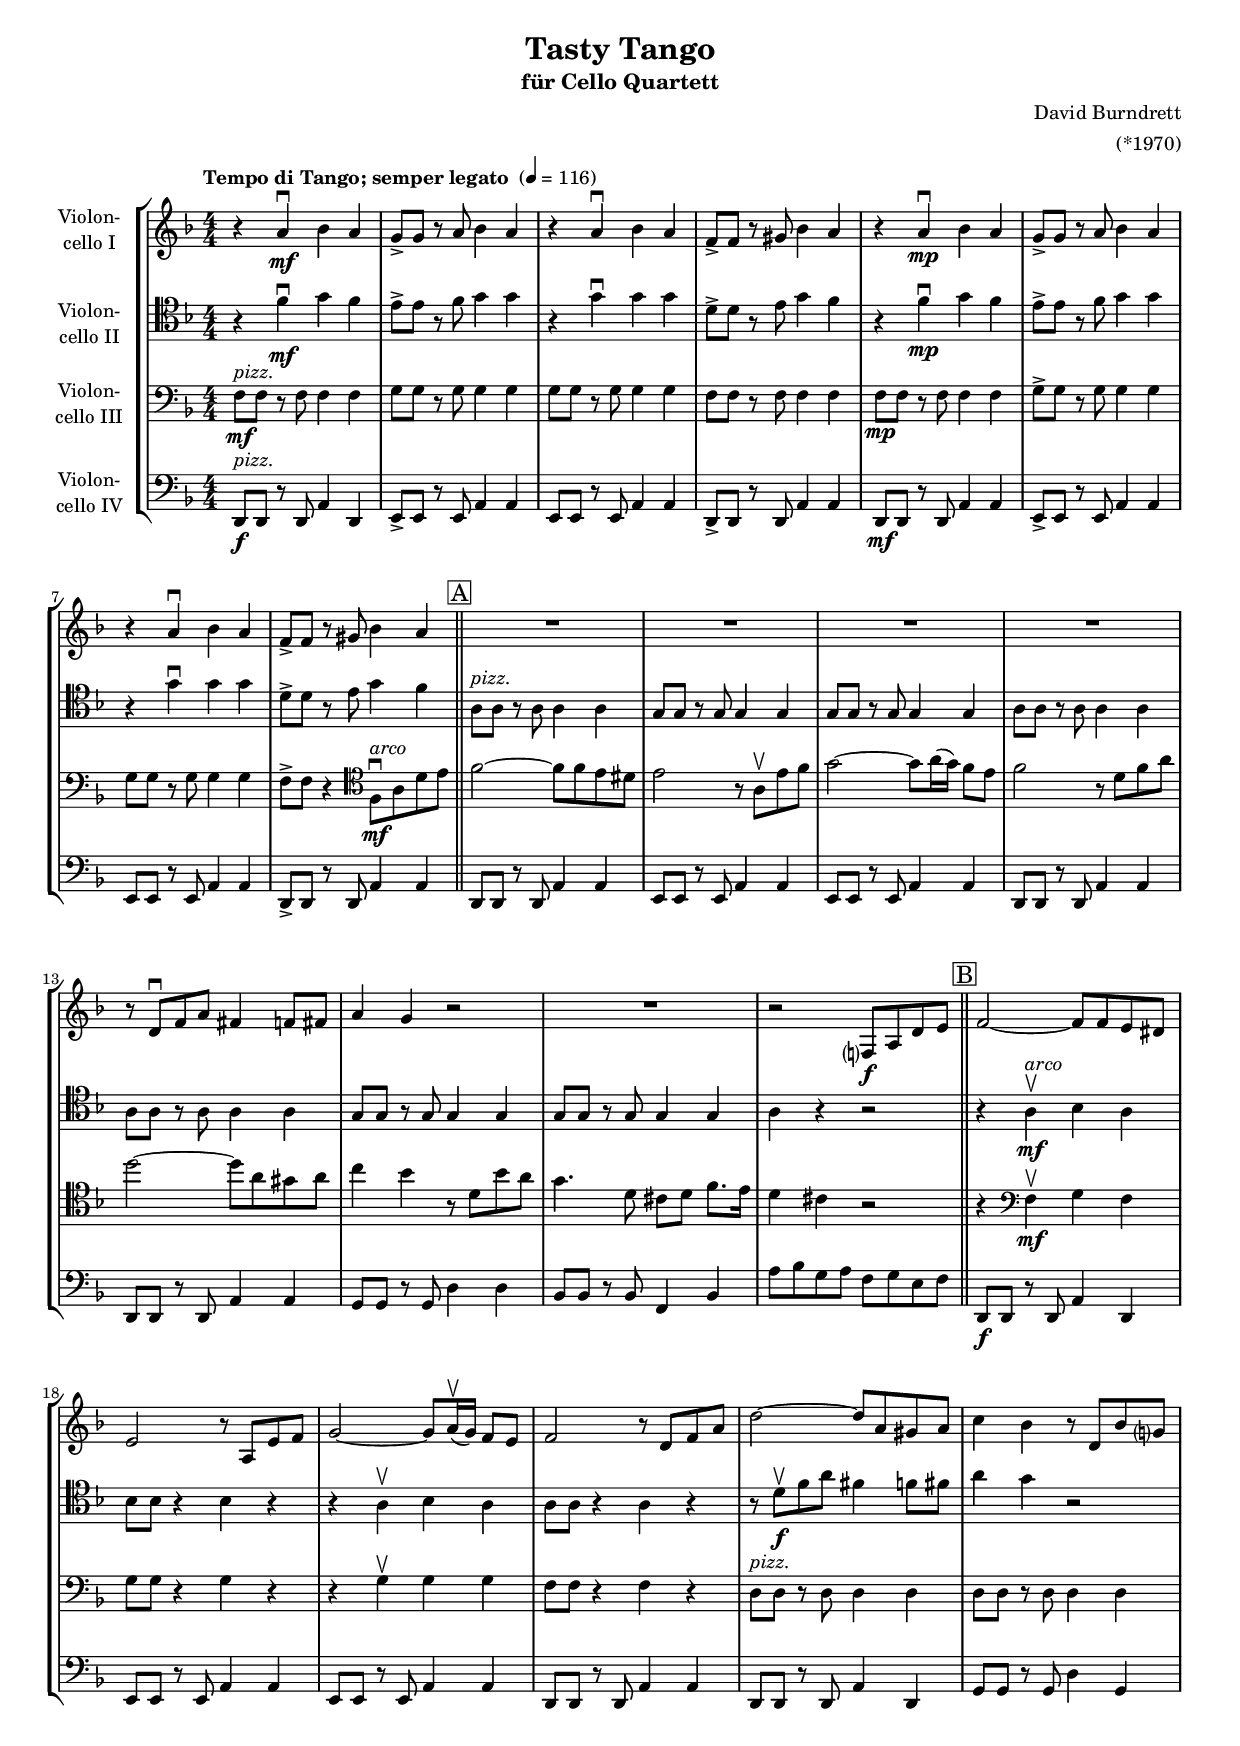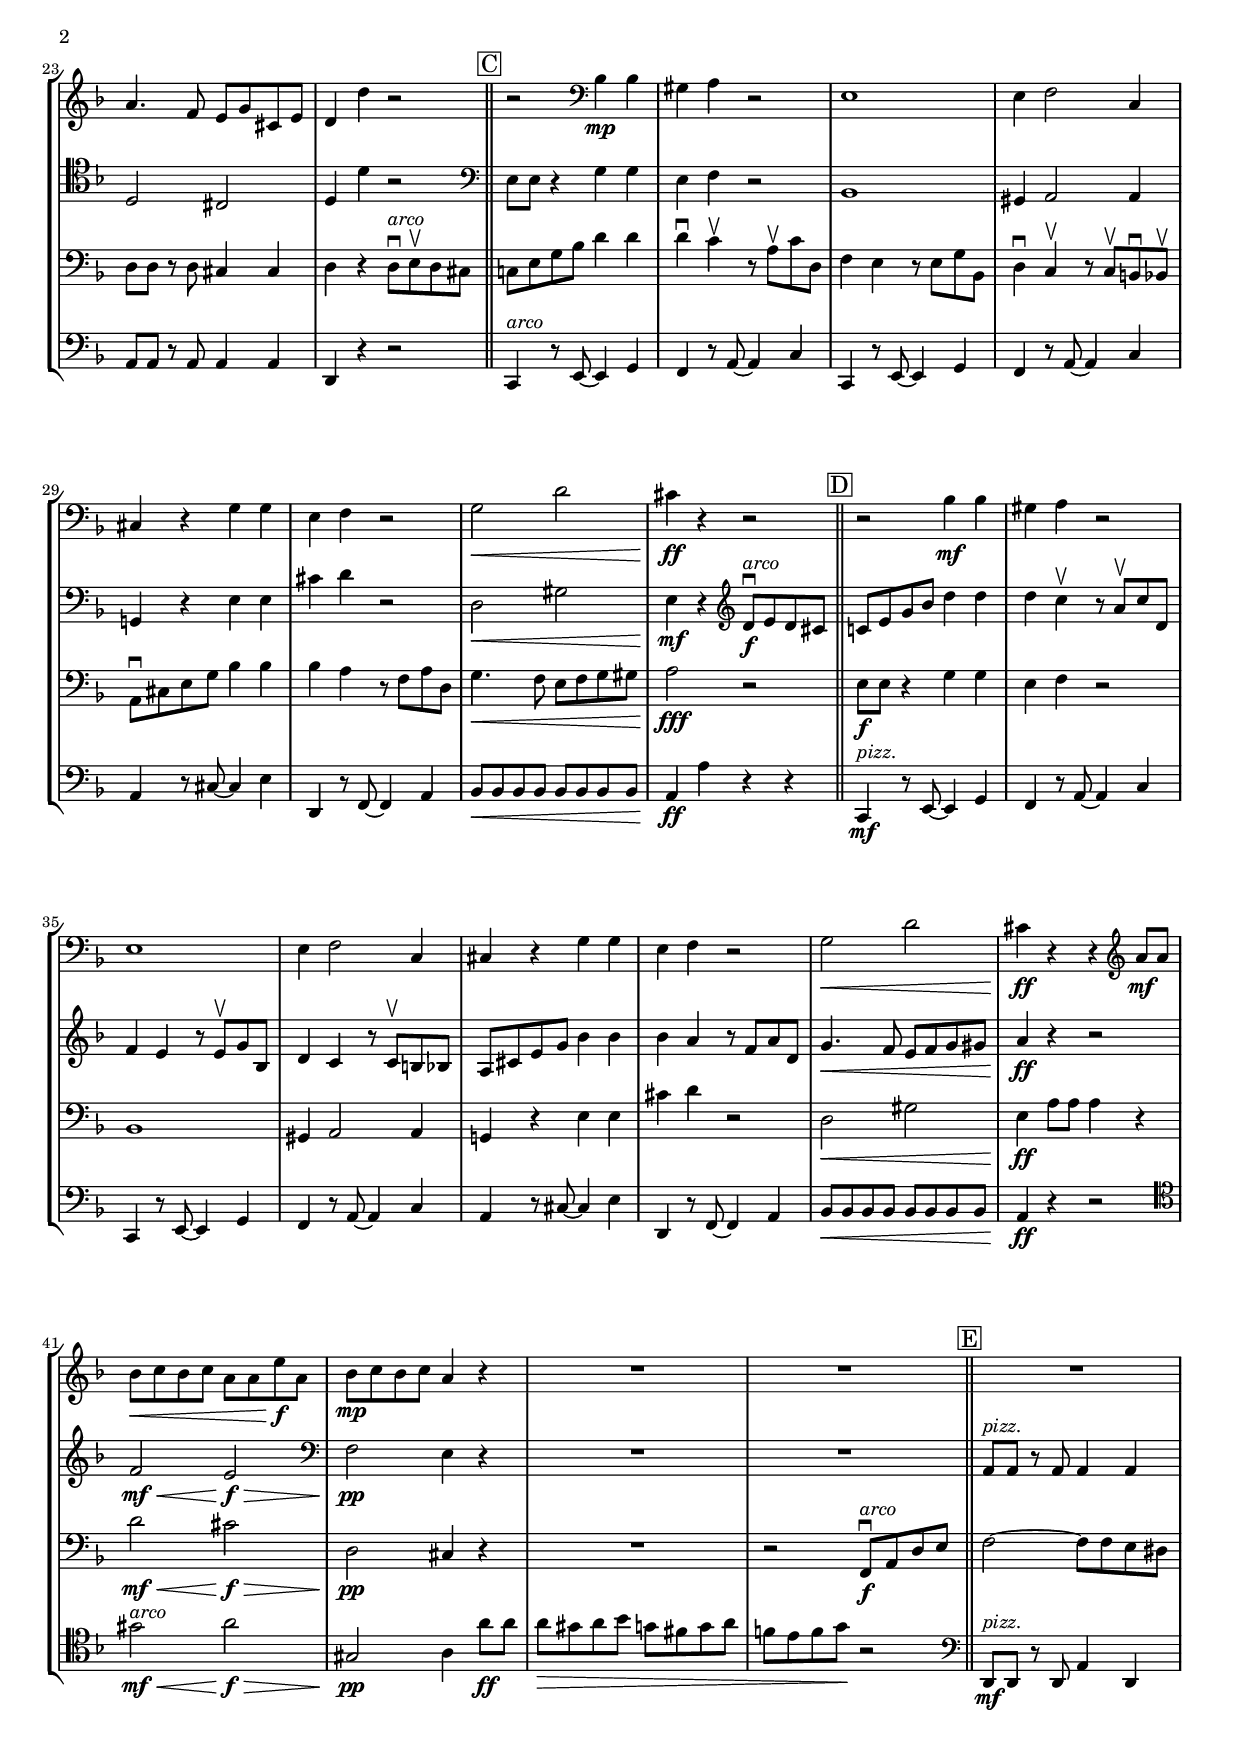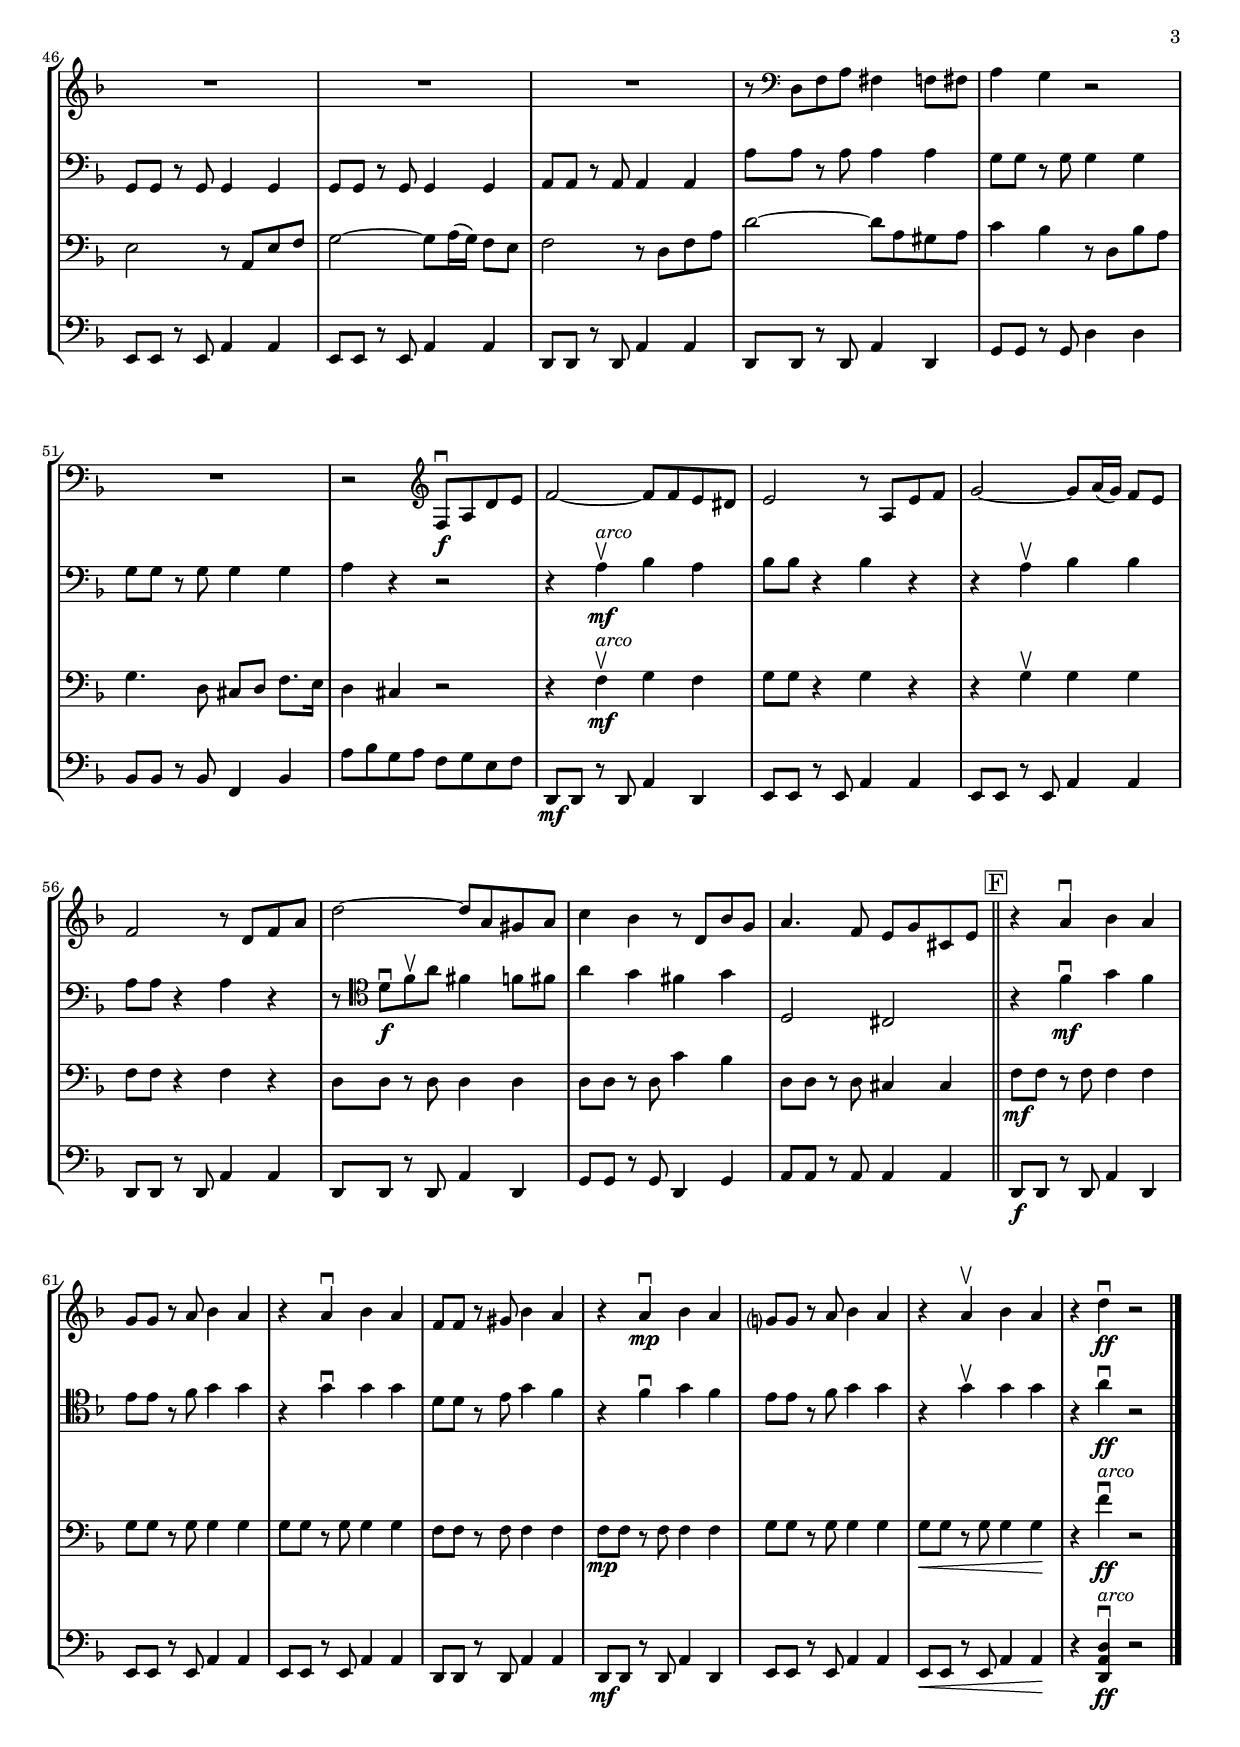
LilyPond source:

\version "2.14.2"
\include "deutsch.ly"

#(set-global-staff-size 16.65)

\header {
  title = "Tasty Tango"
  subtitle = "für Cello Quartett"
  composer = "David Burndrett"
  arranger = "(*1970)"
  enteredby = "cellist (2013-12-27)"
}

voiceconsts = {
 \key f \major
 \time 4/4
 \clef "bass"
 \numericTimeSignature
 \compressFullBarRests
 \tempo "Tempo di Tango; semper legato " 4=116
}

%minstr = "harpsichord"
mihi = "clarinet"
%milo = "accordion"
milo = "bassoon"

boxa = { \bar "||" \mark \markup \box "A" }
boxb = { \bar "||" \mark \markup \box "B" }
boxc = { \bar "||" \mark \markup \box "C" }
boxd = { \bar "||" \mark \markup \box "D" }
boxe = { \bar "||" \mark \markup \box "E" }
boxf = { \bar "||" \mark \markup \box "F" }

arco = \markup \italic "arco"
pizz = \markup \italic "pizz."

va = \relative c'' {
  \voiceconsts
  \clef "treble" 

  r4 a\downbow\mf b a
  g8-> g r a b4 a
  r a\downbow b a
  f8-> f r gis b4 a

  r a\downbow\mp b a
  g8-> g r a b4 a
  r a\downbow b a
  f8-> f r gis b4 a \boxa

  R1*4
  r8 d,\downbow f a fis4 f8 fis
  a4 g r2
  R1
  r2 f,?8\f a d e \boxb

  f2~ f8 f e dis
  e2 r8 a, e' f
  g2~ g8 a16(\upbow g) f8 e
  f2 r8 d8 f a

  d2~ d8 a gis a
  c4 b r8 d, b' g?
  a4. f8 e g cis, e
  d4 d' r2 \boxc

  r \clef "bass" b,4\mp b
  gis a r2
  e1
  e4 f2 c4
  cis r g' g
  e f r2
  g\< d'
  cis4\!\ff r r2 \boxd
  r b4\mf b
  gis a r2
  e1
  e4 f2 c4
  cis r g' g
  e f r2

  g\< d'
  cis4\!\ff r r \clef "treble" a'8\mf a
  b\< c b c a a e'\!\f a,
  b\mp c b c a4 r
  R1*2 \boxe

  R1*4
  r8 \clef "bass" d,, f a fis4 f8 fis
  a4 g r2
  R1
  r2 \clef "treble" f8\downbow\f a d e
  f2~ f8 f e dis

  e2 r8 a, e' f
  g2~ g8 a16( g) f8 e
  f2 r8 d f a
  d2~ d8 a gis a
  c4 b r8 d, b' g

  a4. f8 e g cis, e \boxf
  r4 a\downbow b a
  g8 g r a b4 a
  r a\downbow b a

  f8 f r gis b4 a
  r a\downbow\mp b a
  g?8 g r a b4 a
  r a\upbow b a
  r d\downbow\ff r2 \bar "|."
}

vb = \relative c' {
  \voiceconsts
  \clef "tenor" 

  r4 f\downbow\mf g f
  e8-> e r f g4 g
  r g\downbow g g
  d8-> d r e g4 f

  r f\downbow\mp g f
  e8-> e r f g4 g
  r g\downbow g g
  d8-> d r e g4 f \boxa

  a,8^\pizz a r a a4 a
  g8 g r g g4 g
  g8 g r g g4 g
  a8 a r a a4 a

  a8 a r a a4 a
  g8 g r g g4 g
  g8 g r g g4 g
  a r r2 \boxb

  r4 a\upbow\mf^\arco b a
  b8 b r4 b r
  r a\upbow b a
  a8 a r4 a r
  r8 d\upbow\f f a fis4 f8 fis

  a4 g r2
  d,2 cis
  d4 d' r2 \boxc \clef "bass"
  e,8 e r4 g g
  e f r2
  b,1

  gis4 a2 a4
  g! r e' e
  cis' d r2
  d,\< gis
  e4\!\mf r \clef "treble" d'8\downbow\f^\arco e d cis \boxd

  c! e g b d4 d
  d c\upbow r8 a\upbow c d,
  f4 e r8 e\upbow g b,
  d4 c r8 c\upbow h b

  a cis e g b4 b
  b a r8 f a d,
  g4.\< f8 e f g gis

  a4\!\ff r r2
  f\mf\< e\!\f\> \clef "bass"
  f,\!\pp e4 r
  R1*2 \boxe

  a,8^\pizz a r a a4 a
  g8 g r g g4 g
  g8 g r g g4 g
  a8 a r a a4 a
  a'8 a r a a4 a

  g8 g r g g4 g
  g8 g r g g4 g
  a r r2
  r4 a\upbow\mf^\arco b a
  b8 b r4 b r

  r a\upbow b b
  a8 a r4 a r
  r8 \clef "tenor" d\downbow\f f\upbow a fis4 f8 fis
  a4 g fis g
  d,2 cis \boxf

  r4 f'\downbow\mf g f
  e8 e r f g4 g
  r g\downbow g g
  d8 d r e g4 f

  r f\downbow g f
  e8 e r f g4 g
  r g\upbow g g
  r a\downbow\ff r2 \bar "|."
}

vc = \relative c {
  \voiceconsts

  f8\mf^\pizz f r f f4 f
  g8 g r g g4 g
  g8 g r g g4 g
  f8 f r f f4 f

  f8\mp f r f f4 f
  g8-> g r g g4 g
  g8 g r g g4 g
  f8-> f r4 \clef "tenor" f8\downbow\mf^\arco a d e \boxa

  f2~ f8 f e dis
  e2 r8 a,\upbow e' f
  g2~ g8 a16( g) f8 e
  f2 r8 d f a

  d2~ d8 a gis a
  c4 b r8 d, b' a
  g4. d8 cis d f8. e16
  d4 cis r2 \boxb

  r4 \clef "bass" f,\upbow\mf g f
  g8 g r4 g r
  r g\upbow g g
  f8 f r4 f r

  d8^\pizz d r d d4 d
  d8 d r d d4 d
  d8 d r d cis4 cis
  d r d8\downbow^\arco e\upbow d cis \boxc

  c! e g b d4 d
  d\downbow c\upbow r8 a\upbow c d,
  f4 e r8 e g b,
  d4\downbow c\upbow r8 c\upbow h\downbow b\upbow

  a\downbow cis e g b4 b
  b a r8 f a d,
  g4.\< f8 e f g gis
  a2\!\fff r \boxd

  e8\f e r4 g g
  e f r2
  b,1
  gis4 a2 a4
  g! r e' e
  cis' d r2

  d,\< gis
  e4\!\ff a8 a a4 r
  d2\mf\< cis\!\f\>
  d,\!\pp cis4 r
  R1

  r2 f,8\downbow\f^\arco a d e \boxe
  f2~ f8 f e dis
  e2 r8 a, e' f
  g2~ g8 a16( g) f8 e
  f2 r8 d f a

  d2~ d8 a gis a
  c4 b r8 d, b' a
  g4. d8 cis d f8. e16
  d4 cis r2
  r4 f\upbow\mf^\arco g f

  g8 g r4 g r
  r g\upbow g g
  f8 f r4 f r
  d8 d r d d4 d
  d8 d r d c'4 b

  d,8 d r d cis4 cis \boxf
  f8\mf f r f f4 f
  g8 g r g g4 g
  g8 g r g g4 g

  f8 f r f f4 f
  f8\mp f r f f4 f
  g8 g r g g4 g
  g8\< g r g g4 g\!
  r f'\downbow\ff^\arco r2 \bar "|."
}

vd = \relative c, {
  \voiceconsts

  d8\f^\pizz d r d a'4 d,
  e8-> e r e a4 a
  e8 e r e a4 a
  d,8-> d r d a'4 a

  d,8\mf d r d a'4 a
  e8-> e r e a4 a
  e8 e r e a4 a
  d,8-> d r d a'4 a \boxa

  d,8 d r d a'4 a
  e8 e r e a4 a
  e8 e r e a4 a
  d,8 d r d a'4 a

  d,8 d r d a'4 a
  g8 g r g d'4 d
  b8 b r b f4 b
  a'8 b g a f g e f \boxb

  d,\f d r d a'4 d,
  e8 e r e a4 a
  e8 e r e a4 a
  d,8 d r d a'4 a

  d,8 d r d a'4 d,
  g8 g r g d'4 g,
  a8 a r a a4 a
  d, r r2 \boxc

  c4^\arco r8 e~ e4 g
  f r8 a~ a4 c
  c, r8 e~ e4 g
  f r8 a~ a4 c

  a r8 cis~ cis4 e
  d, r8 f~ f4 a
  b8\< b b b b b b b
  a4\!\ff a' r r \boxd

  c,,\mf^\pizz r8 e~ e4 g
  f r8 a~ a4 c
  c, r8 e~ e4 g
  f r8 a~ a4 c
  a r8 cis~ cis4 e

  d, r8 f~ f4 a
  b8\< b b b b b b b
  a4\!\ff r r2 \clef "tenor"
  gis''2\mf\<^\arco a\!\f\>
  gis,\!\pp a4 a'8\ff a

  a\> gis a b g fis g a
  f! e f g\! r2 \boxe
  \clef "bass" d,,8\mf^\pizz d r d a'4 d,
  e8 e r e a4 a
  e8 e r e a4 a

  d,8 d r d a'4 a
  d,8 d r d a'4 d,
  g8 g r g d'4 d
  b8 b r b f4 b
  a'8 b g a f g e f

  d,8\mf d r d a'4 d,
  e8 e r e a4 a
  e8 e r e a4 a
  d,8 d r d a'4 a
  d,8 d r d a'4 d,

  g8 g r g d4 g
  a8 a r a a4 a \boxf
  d,8\f d r d a'4 d,
  e8 e r e a4 a
  e8 e r e a4 a

  d,8 d r d a'4 a
  d,8\mf d r d a'4 d,
  e8 e r e a4 a
  e8\< e r e a4 a\!
  r4 <d, a' d>\downbow\ff^\arco r2 \bar "|."
}


music = \new StaffGroup <<

      \new Staff {
	\set Staff.midiInstrument = \mihi
	\set Staff.instrumentName = \markup \center-column { "Violon-" "cello I" }
	\transpose f f { \va }
      }

      \new Staff {
	\set Staff.midiInstrument = \mihi
	\set Staff.instrumentName = \markup \center-column { "Violon-" "cello II" }
	\transpose f f { \vb }
      }

      \new Staff {
	\set Staff.midiInstrument = \milo
	\set Staff.instrumentName = \markup \center-column { "Violon-" "cello III" }
	\transpose f f { \vc }
      }

      \new Staff {
	\set Staff.midiInstrument = \milo
	\set Staff.instrumentName = \markup \center-column { "Violon-" "cello IV" }
	\transpose f f { \vd }
      }
>>

\book {
  \score {
    \music
    \layout {}
  }

  \score {
    \unfoldRepeats \music

    \midi {
      \context {
        \Score
      }
    }
  }
}